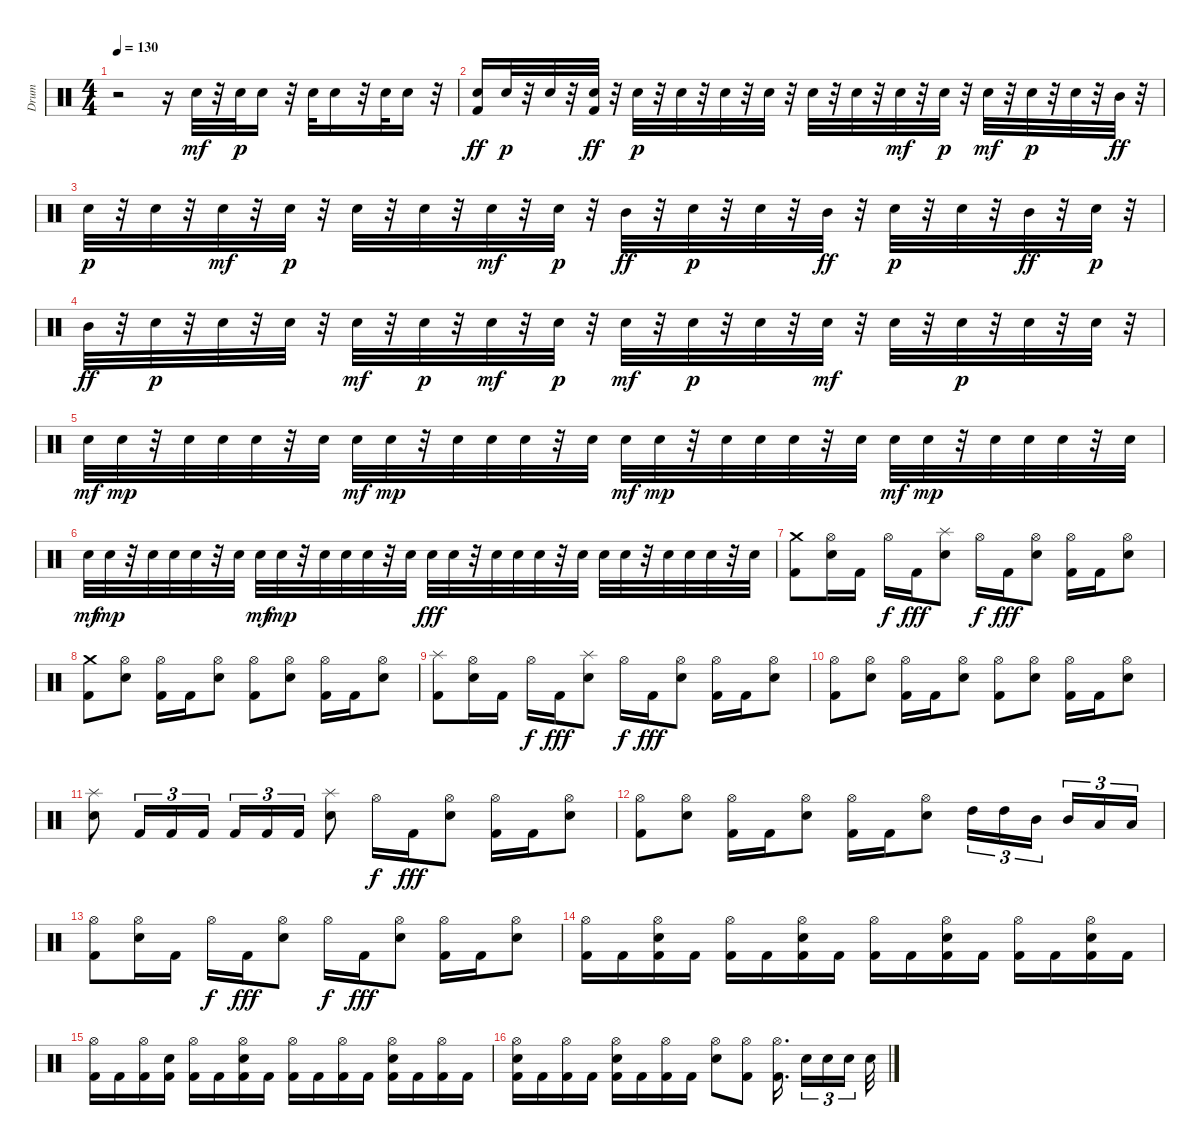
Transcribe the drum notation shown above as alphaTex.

\track ("Drum" "Drum") {instrument percussion}
\staff {score}
\articulation defaults
\ts (4 4)
\tempo 130
\clef neutral
\ks c
r.2{dy mf} r.16 "Snare (hit) 2".32 r.32 "Snare (hit) 2".32{dy p} "Snare (hit) 2".16 r.32 "Snare (hit) 2".32 "Snare (hit) 2".16 r.32 "Snare (hit) 2".32 "Snare (hit) 2".16 r.32 |
("Snare (hit) 2" "Kick (hit) 2").16{dy ff} "Snare (hit) 2".32{dy p} r.32 "Snare (hit) 2".32 r.32 ("Snare (hit) 2" "Kick (hit) 2").32{dy ff} r.32 "Snare (hit) 2".32{dy p} r.32 "Snare (hit) 2".32 r.32 "Snare (hit) 2".32 r.32 "Snare (hit) 2".32 r.32 "Snare (hit) 2".32 r.32 "Snare (hit) 2".32 r.32 "Snare (hit) 2".32{dy mf} r.32 "Snare (hit) 2".32{dy p} r.32 "Snare (hit) 2".32{dy mf} r.32 "Snare (hit) 2".32{dy p} r.32 "Snare (hit) 2".32 r.32 "Mid Tom (hit)".32{dy ff} r.32 |
"Snare (hit) 2".32{dy p} r.32 "Snare (hit) 2".32 r.32 "Snare (hit) 2".32{dy mf} r.32 "Snare (hit) 2".32{dy p} r.32 "Snare (hit) 2".32 r.32 "Snare (hit) 2".32 r.32 "Snare (hit) 2".32{dy mf} r.32 "Snare (hit) 2".32{dy p} r.32 "Mid Tom (hit)".32{dy ff} r.32 "Snare (hit) 2".32{dy p} r.32 "Snare (hit) 2".32 r.32 "Mid Tom (hit)".32{dy ff} r.32 "Snare (hit) 2".32{dy p} r.32 "Snare (hit) 2".32 r.32 "Mid Tom (hit)".32{dy ff} r.32 "Snare (hit) 2".32{dy p} r.32 |
"Mid Tom (hit)".32{dy ff} r.32 "Snare (hit) 2".32{dy p} r.32 "Snare (hit) 2".32 r.32 "Snare (hit) 2".32 r.32 "Snare (hit) 2".32{dy mf} r.32 "Snare (hit) 2".32{dy p} r.32 "Snare (hit) 2".32{dy mf} r.32 "Snare (hit) 2".32{dy p} r.32 "Snare (hit) 2".32{dy mf} r.32 "Snare (hit) 2".32{dy p} r.32 "Snare (hit) 2".32 r.32 "Snare (hit) 2".32{dy mf} r.32 "Snare (hit) 2".32 r.32 "Snare (hit) 2".32{dy p} r.32 "Snare (hit) 2".32 r.32 "Snare (hit) 2".32 r.32 |
"Snare (hit) 2".32{dy mf} "Snare (hit) 2".32{dy mp} r.32 "Snare (hit) 2".32 "Snare (hit) 2".32 "Snare (hit) 2".32 r.32 "Snare (hit) 2".32 "Snare (hit) 2".32{dy mf} "Snare (hit) 2".32{dy mp} r.32 "Snare (hit) 2".32 "Snare (hit) 2".32 "Snare (hit) 2".32 r.32 "Snare (hit) 2".32 "Snare (hit) 2".32{dy mf} "Snare (hit) 2".32{dy mp} r.32 "Snare (hit) 2".32 "Snare (hit) 2".32 "Snare (hit) 2".32 r.32 "Snare (hit) 2".32 "Snare (hit) 2".32{dy mf} "Snare (hit) 2".32{dy mp} r.32 "Snare (hit) 2".32 "Snare (hit) 2".32 "Snare (hit) 2".32 r.32 "Snare (hit) 2".32 |
"Snare (hit) 2".32{dy mf} "Snare (hit) 2".32{dy mp} r.32 "Snare (hit) 2".32 "Snare (hit) 2".32 "Snare (hit) 2".32 r.32 "Snare (hit) 2".32 "Snare (hit) 2".32{dy mf} "Snare (hit) 2".32{dy mp} r.32 "Snare (hit) 2".32 "Snare (hit) 2".32 "Snare (hit) 2".32 r.32 "Snare (hit) 2".32 "Snare (hit) 2".32{dy fff} "Snare (hit) 2".32 r.32 "Snare (hit) 2".32 "Snare (hit) 2".32 "Snare (hit) 2".32 r.32 "Snare (hit) 2".32 "Snare (hit) 2".32 "Snare (hit) 2".32 r.32 "Snare (hit) 2".32 "Snare (hit) 2".32 "Snare (hit) 2".32 r.32 "Snare (hit) 2".32 |
("Kick (hit) 2" "Crash medium (hit)").8 ("Snare (hit) 2" "Hi-Hat (open)").16 "Kick (hit) 2".16 "Hi-Hat (open)".16{dy f} "Kick (hit) 2".16{dy fff} ("Snare (hit) 2" "Splash (hit)").8 "Hi-Hat (open)".16{dy f} "Kick (hit) 2".16{dy fff} ("Snare (hit) 2" "Hi-Hat (open)").8 ("Kick (hit) 2" "Hi-Hat (open)").16 "Kick (hit) 2".16 ("Snare (hit) 2" "Hi-Hat (open)").8 |
("Kick (hit) 2" "Crash medium (hit)").8 ("Snare (hit) 2" "Hi-Hat (open)").8 ("Kick (hit) 2" "Hi-Hat (open)").16 "Kick (hit) 2".16 ("Snare (hit) 2" "Hi-Hat (open)").8 ("Kick (hit) 2" "Hi-Hat (open)").8 ("Snare (hit) 2" "Hi-Hat (open)").8 ("Kick (hit) 2" "Hi-Hat (open)").16 "Kick (hit) 2".16 ("Snare (hit) 2" "Hi-Hat (open)").8 |
("Kick (hit) 2" "Splash (hit)").8 ("Snare (hit) 2" "Hi-Hat (open)").16 "Kick (hit) 2".16 "Hi-Hat (open)".16{dy f} "Kick (hit) 2".16{dy fff} ("Snare (hit) 2" "Splash (hit)").8 "Hi-Hat (open)".16{dy f} "Kick (hit) 2".16{dy fff} ("Snare (hit) 2" "Hi-Hat (open)").8 ("Kick (hit) 2" "Hi-Hat (open)").16 "Kick (hit) 2".16 ("Snare (hit) 2" "Hi-Hat (open)").8 |
("Kick (hit) 2" "Hi-Hat (open)").8 ("Snare (hit) 2" "Hi-Hat (open)").8 ("Kick (hit) 2" "Hi-Hat (open)").16 "Kick (hit) 2".16 ("Snare (hit) 2" "Hi-Hat (open)").8 ("Kick (hit) 2" "Hi-Hat (open)").8 ("Snare (hit) 2" "Hi-Hat (open)").8 ("Kick (hit) 2" "Hi-Hat (open)").16 "Kick (hit) 2".16 ("Snare (hit) 2" "Hi-Hat (open)").8 |
("Snare (hit) 2" "Splash (hit)").8 "Kick (hit) 2".16{tu (3 2)} "Kick (hit) 2".16{tu (3 2)} "Kick (hit) 2".16{tu (3 2)} "Kick (hit) 2".16{tu (3 2)} "Kick (hit) 2".16{tu (3 2)} "Kick (hit) 2".16{tu (3 2)} ("Snare (hit) 2" "Splash (hit)").8 "Hi-Hat (open)".16{dy f} "Kick (hit) 2".16{dy fff} ("Snare (hit) 2" "Hi-Hat (open)").8 ("Kick (hit) 2" "Hi-Hat (open)").16 "Kick (hit) 2".16 ("Snare (hit) 2" "Hi-Hat (open)").8 |
("Kick (hit) 2" "Hi-Hat (open)").8 ("Snare (hit) 2" "Hi-Hat (open)").8 ("Kick (hit) 2" "Hi-Hat (open)").16 "Kick (hit) 2".16 ("Snare (hit) 2" "Hi-Hat (open)").8 ("Kick (hit) 2" "Hi-Hat (open)").16 "Kick (hit) 2".16 ("Snare (hit) 2" "Hi-Hat (open)").8 "High Tom (hit)".16{tu (3 2)} "High Tom (hit)".16{tu (3 2)} "Mid Tom (hit)".16{tu (3 2)} "Mid Tom (hit)".16{tu (3 2)} "Low Tom (hit)".16{tu (3 2)} "Low Tom (hit)".16{tu (3 2)} |
("Kick (hit) 2" "Hi-Hat (open)").8 ("Snare (hit) 2" "Hi-Hat (open)").16 "Kick (hit) 2".16 "Hi-Hat (open)".16{dy f} "Kick (hit) 2".16{dy fff} ("Snare (hit) 2" "Hi-Hat (open)").8 "Hi-Hat (open)".16{dy f} "Kick (hit) 2".16{dy fff} ("Snare (hit) 2" "Hi-Hat (open)").8 ("Kick (hit) 2" "Hi-Hat (open)").16 "Kick (hit) 2".16 ("Snare (hit) 2" "Hi-Hat (open)").8 |
("Kick (hit) 2" "Hi-Hat (open)").16 "Kick (hit) 2".16 ("Kick (hit) 2" "Snare (hit) 2" "Hi-Hat (open)").16 "Kick (hit) 2".16 ("Kick (hit) 2" "Hi-Hat (open)").16 "Kick (hit) 2".16 ("Kick (hit) 2" "Snare (hit) 2" "Hi-Hat (open)").16 "Kick (hit) 2".16 ("Kick (hit) 2" "Hi-Hat (open)").16 "Kick (hit) 2".16 ("Kick (hit) 2" "Snare (hit) 2" "Hi-Hat (open)").16 "Kick (hit) 2".16 ("Kick (hit) 2" "Hi-Hat (open)").16 "Kick (hit) 2".16 ("Kick (hit) 2" "Snare (hit) 2" "Hi-Hat (open)").16 "Kick (hit) 2".16 |
("Kick (hit) 2" "Hi-Hat (open)").16 "Kick (hit) 2".16 ("Kick (hit) 2" "Hi-Hat (open)").16 ("Kick (hit) 2" "Snare (hit) 2").16 ("Kick (hit) 2" "Hi-Hat (open)").16 "Kick (hit) 2".16 ("Kick (hit) 2" "Snare (hit) 2" "Hi-Hat (open)").16 "Kick (hit) 2".16 ("Kick (hit) 2" "Hi-Hat (open)").16 "Kick (hit) 2".16 ("Kick (hit) 2" "Hi-Hat (open)").16 "Kick (hit) 2".16 ("Kick (hit) 2" "Snare (hit) 2" "Hi-Hat (open)").16 "Kick (hit) 2".16 ("Kick (hit) 2" "Hi-Hat (open)").16 "Kick (hit) 2".16 |
("Kick (hit) 2" "Snare (hit) 2" "Hi-Hat (open)").16 "Kick (hit) 2".16 ("Kick (hit) 2" "Hi-Hat (open)").16 "Kick (hit) 2".16 ("Kick (hit) 2" "Snare (hit) 2" "Hi-Hat (open)").16 "Kick (hit) 2".16 ("Kick (hit) 2" "Hi-Hat (open)").16 "Kick (hit) 2".16 ("Snare (hit) 2" "Hi-Hat (open)").8 ("Kick (hit) 2" "Hi-Hat (open)").8 ("Kick (hit) 2" "Hi-Hat (open)").16{d} "Snare (hit) 2".16{tu (3 2)} "Snare (hit) 2".16{tu (3 2)} "Snare (hit) 2".16{tu (3 2)} "Snare (hit) 2".32
